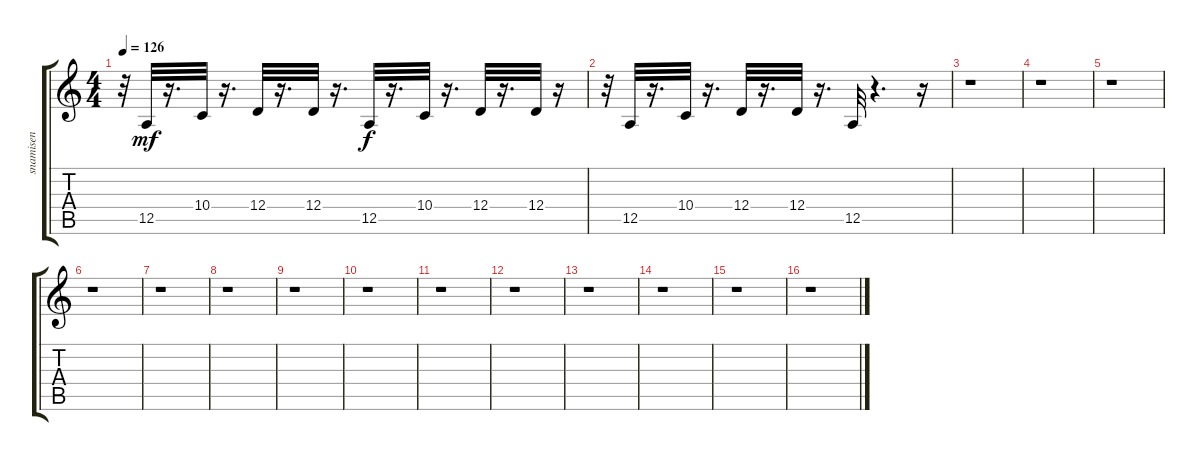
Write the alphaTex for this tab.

\track ("snamisen" "snamisen") {instrument shamisen}
\staff {score tabs}
\tuning (E4 B3 G3 D3 A2 E2) {hide}
\ts (4 4)
\tempo 126
\clef g2
\ks c
r.32{dy mf} 12.5.32 r.16{d} 10.4.32 r.16{d} 12.4.32 r.16{d} 12.4.32 r.16{d} 12.5.32{dy f} r.16{d} 10.4.32 r.16{d} 12.4.32 r.16{d} 12.4.32 r.16 |
r.32 12.5.32 r.16{d} 10.4.32 r.16{d} 12.4.32 r.16{d} 12.4.32 r.16{d} 12.5.32 r.4{d} r.16 |
r.1 |
r.1 |
r.1 |
r.1 |
r.1 |
r.1 |
r.1 |
r.1 |
r.1 |
r.1 |
r.1 |
r.1 |
r.1 |
r.1
